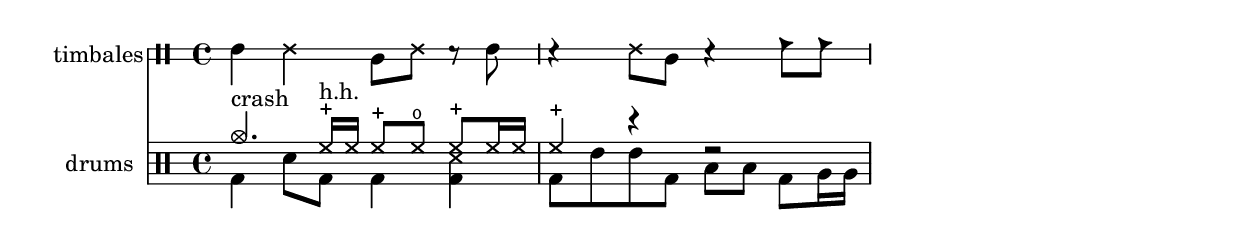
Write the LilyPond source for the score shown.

% DO NOT EDIT this file manually; it is automatically
% generated from Documentation/snippets/new
% Make any changes in Documentation/snippets/new/
% and then run scripts/auxiliar/makelsr.py
%
% This file is in the public domain.
%% Note: this file works from version 2.19.56
\version "2.19.56"

\header {
  lsrtags = "percussion, preparing-parts, really-simple, rhythms, specific-notation"

  texidoc = "
Using the powerful pre-configured tools such as the @code{\\drummode}
function and the @code{DrumStaff} context, inputting drum parts is
quite easy: drums are placed at their own staff positions (with a
special clef symbol) and have note heads according to the drum.
Attaching an extra symbol to the drum or restricting the number of
lines is possible.

"
  doctitle = "Adding drum parts"
} % begin verbatim

drh = \drummode {
        cymc4.^"crash" hhc16^"h.h." hh hhc8 hho hhc8 hh16 hh
        hhc4 r4 r2
      } % begin verbatim

drl = \drummode {
        bd4 sn8 bd bd4 << bd ss >>
        bd8 tommh tommh bd toml toml bd tomfh16 tomfh
      }
timb = \drummode {
         timh4 ssh timl8 ssh r timh r4
         ssh8 timl r4 cb8 cb
       }

\score {
  <<
    \new DrumStaff \with {
      instrumentName = #"timbales"
      drumStyleTable = #timbales-style
      \override StaffSymbol.line-count = #2
      \override BarLine.bar-extent = #'(-1 . 1)
    }
    <<
      \timb
    >>
    \new DrumStaff \with { instrumentName = #"drums" }
    <<
      \new DrumVoice { \stemUp \drh }
      \new DrumVoice { \stemDown \drl }
    >>
  >>
  \layout { }
  \midi { \tempo 4 = 120 }
}
